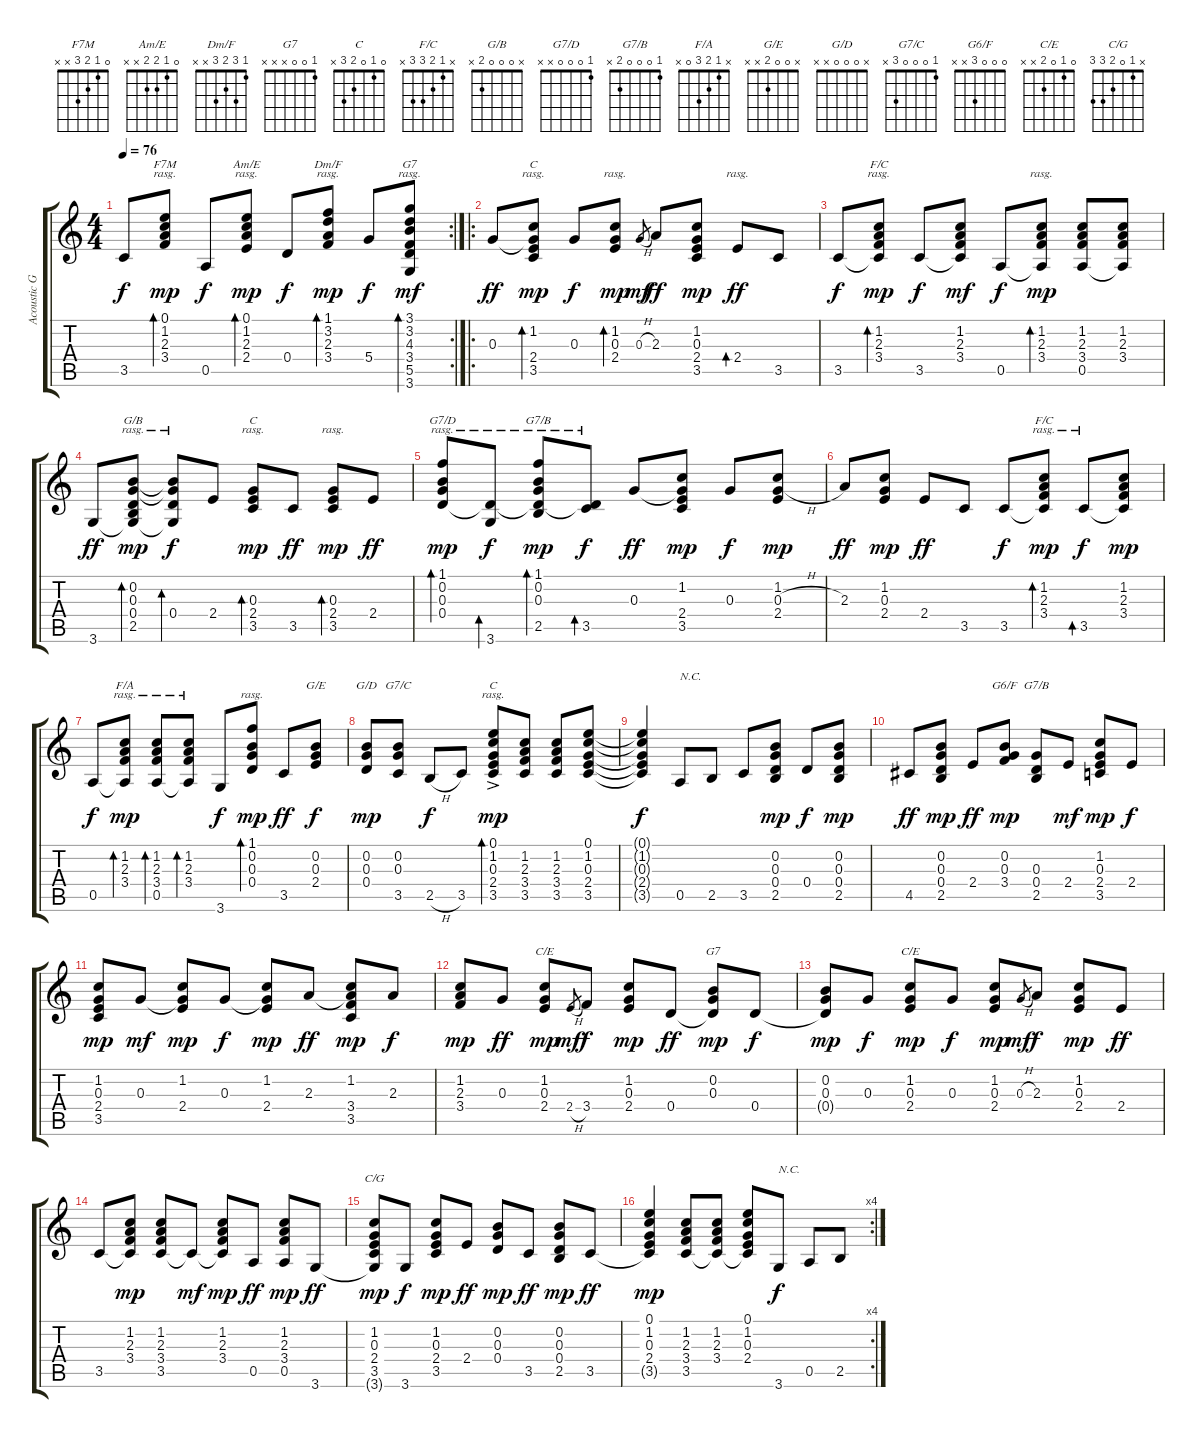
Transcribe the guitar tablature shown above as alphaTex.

\track ("Acoustic Guitar" "Acoustic G") {instrument acousticguitarsteel}
\staff {score tabs}
\tuning (E4 B3 G3 D3 A2 E2) {hide}
\chord ("F7M" 0 1 2 3 x x)
\chord ("Am/E" 0 1 2 2 x x)
\chord ("Dm/F" 1 3 2 3 x x)
\chord ("G7" 3 3 4 3 5 3) {barre 3}
\chord ("C" x 1 0 2 3 x)
\chord ("F/C" 1 1 2 3 3 x) {barre 0}
\chord ("G/B" x 0 0 0 2 x)
\chord ("C" x x 0 2 3 x)
\chord ("G7/D" 1 0 0 0 x x)
\chord ("G7/B" 1 0 0 x 2 x)
\chord ("F/C" x 1 2 3 3 x)
\chord ("F/A" x 1 2 3 0 x)
\chord ("G/E" x 0 0 2 x x)
\chord ("G/D" x 0 0 0 x x)
\chord ("G7/C" 1 0 0 0 3 x)
\chord ("C" 0 1 0 2 3 x)
\chord ("G6/F" 0 0 0 3 x x)
\chord ("G7/B" 1 0 0 0 2 x)
\chord ("C/E" x 1 0 2 x x)
\chord ("G7" 1 0 0 x x x)
\chord ("C/E" 0 1 0 2 x x)
\chord ("C/G" x 1 0 2 3 3)
\rc 2
\ts (4 4)
\tempo 76
\clef g2
\ks c
3.5.8{dy f instrument acousticguitarsteel} (0.1 1.2 2.3 3.4).8{bd 30 ch "F7M" rasg ii dy mp} 0.5.8{dy f} (0.1 1.2 2.3 2.4).8{bd 30 ch "Am/E" rasg ii dy mp} 0.4.8{dy f} (1.1 3.2 2.3 3.4).8{bd 30 ch "Dm/F" rasg ii dy mp} 5.4.8{dy f} (3.1 3.2 4.3 3.4 5.5 3.6).8{bd 30 ch "G7" rasg ii dy mf} |
\ro
0.3.8{dy ff} (1.2 0.3{t} 2.4 3.5).8{bd 30 ch "C" rasg ii dy mp} 0.3.8{dy f} (1.2 0.3 2.4).8{bd 30 rasg ii dy mp} 0.3{h}.8{gr dy mf} 2.3.8{dy ff} (1.2 0.3 2.4 3.5).8{dy mp} 2.4.8{bd 30 rasg ii dy ff} 3.5.8 |
3.5.8{dy f} (1.2 2.3 3.4 3.5{t}).8{bd 120 ch "F/C" rasg ii dy mp} 3.5.8{dy f} (1.2 2.3 3.4 3.5{t}).8{dy mf} 0.5.8{dy f} (1.2 2.3 3.4 0.5{t}).8{bd 120 rasg ii dy mp} (1.2 2.3 3.4 0.5).8 (1.2 2.3 3.4 0.5{t}).8 |
3.6.8{dy ff} (0.2 0.3 0.4 2.5 3.6{t}).8{bd 30 ch "G/B" rasg ii dy mp} (0.2{t} 0.3{t} 0.4 3.6{t}).8{bd 30 rasg ii dy f} 2.4.8 (0.3 2.4 3.5).8{bd 60 ch "C" rasg ii dy mp} 3.5.8{dy ff} (0.3 2.4 3.5).8{bd 60 rasg ii dy mp} 2.4.8{dy ff} |
(1.1 0.2 0.3 0.4).8{bd 60 ch "G7/D" rasg ii dy mp} (0.4{t} 3.6).8{bd 60 rasg ii dy f} (1.1 0.2 0.3 0.4{t} 2.5).8{bd 60 ch "G7/B" rasg ii dy mp} (0.4{t} 3.5).8{bd 60 rasg ii dy f} 0.3.8{dy ff} (1.2 0.3{t} 2.4 3.5).8{dy mp} 0.3.8{dy f} (1.2 0.3{h} 2.4).8{dy mp} |
2.3.8{dy ff} (1.2 0.3 2.4).8{dy mp} 2.4.8{dy ff} 3.5.8 3.5.8{dy f} (1.2 2.3 3.4 3.5{t}).8{bd 120 ch "F/C" rasg ii dy mp} 3.5.8{bd 120 rasg ii dy f} (1.2 2.3 3.4 3.5{t}).8{dy mp} |
0.5.8{dy f} (1.2 2.3 3.4 0.5{t}).8{bd 120 ch "F/A" rasg ii dy mp} (1.2 2.3 3.4 0.5).8{bd 120 rasg ii} (1.2 2.3 3.4 0.5{t}).8{bd 120 rasg ii} 3.6.8{dy f} (1.1 0.2 0.3 0.4).8{bd 60 rasg ii dy mp} 3.5.8{dy ff} (0.2 0.3 2.4).8{ch "G/E" dy f} |
(0.2 0.3 0.4).8{ch "G/D" dy mp} (0.2 0.3 3.5).8{ch "G7/C"} 2.5{h}.8{dy f} 3.5.8 (0.1{ac} 1.2 0.3 2.4 3.5).8{bd 240 ch "C" rasg ii dy mp} (1.2 2.3 3.4 3.5).8 (1.2 2.3 3.4 3.5).8 (0.1 1.2 0.3 2.4 3.5).8 |
(0.1{t} 1.2{t} 0.3{t} 2.4{t} 3.5{t}).4{dy f} 0.5.8{txt "N.C."} 2.5.8 3.5.8 (0.2 0.3 0.4 2.5).8{dy mp} 0.4.8{dy f} (0.2 0.3 0.4 2.5).8{dy mp} |
4.5.8{dy ff} (0.2 0.3 0.4 2.5).8{dy mp} 2.4.8{dy ff} (0.2 0.3 3.4).8{ch "G6/F" dy mp} (0.3 0.4 2.5).8{ch "G7/B"} 2.4.8{dy mf} (1.2 0.3 2.4 3.5).8{dy mp} 2.4.8{dy f} |
(1.2 0.3 2.4 3.5).8{dy mp} 0.3.8{dy mf} (1.2 0.3{t} 2.4).8{dy mp} 0.3.8{dy f} (1.2 0.3{t} 2.4).8{dy mp} 2.3.8{dy ff} (1.2 2.3{t} 3.4 3.5).8{dy mp} 2.3.8{dy f} |
(1.2 2.3 3.4).8{dy mp} 0.3.8{dy ff} (1.2 0.3 2.4).8{ch "C/E" dy mp} 2.4{h}.8{gr dy mf} 3.4.8{dy f} (1.2 0.3 2.4).8{dy mp} 0.4.8{dy ff} (0.2 0.3 0.4{t}).8{ch "G7" dy mp} 0.4.8{dy f} |
(0.2 0.3 0.4{t}).8{dy mp} 0.3.8{dy f} (1.2 0.3 2.4).8{ch "C/E" dy mp} 0.3.8{dy f} (1.2 0.3 2.4).8{dy mp} 0.3{h}.8{gr dy mf} 2.3.8{dy f} (1.2 0.3 2.4).8{dy mp} 2.4.8{dy ff} |
3.5.8 (1.2 2.3 3.4 3.5{t}).8{dy mp} (1.2 2.3 3.4 3.5).8 3.5{t}.8{dy mf} (1.2 2.3 3.4 3.5{t}).8{dy mp} 0.5.8{dy ff} (1.2 2.3 3.4 0.5).8{dy mp} 3.6.8{dy ff} |
(1.2 0.3 2.4 3.5 3.6{t}).8{ch "C/G" dy mp} 3.6.8{dy f} (1.2 0.3 2.4 3.5).8{dy mp} 2.4.8{dy ff} (0.2 0.3 0.4).8{dy mp} 3.5.8{dy ff} (0.2 0.3 0.4 2.5).8{dy mp} 3.5.8{dy ff} |
\rc 4
(0.1 1.2 0.3 2.4 3.5{t}).4{dy mp} (1.2 2.3 3.4 3.5).8 (1.2 2.3 3.4 3.5{t}).8 (0.1 1.2 0.3 2.4 3.5{t}).8 3.6.8{txt "N.C." dy f} 0.5.8 2.5.8
